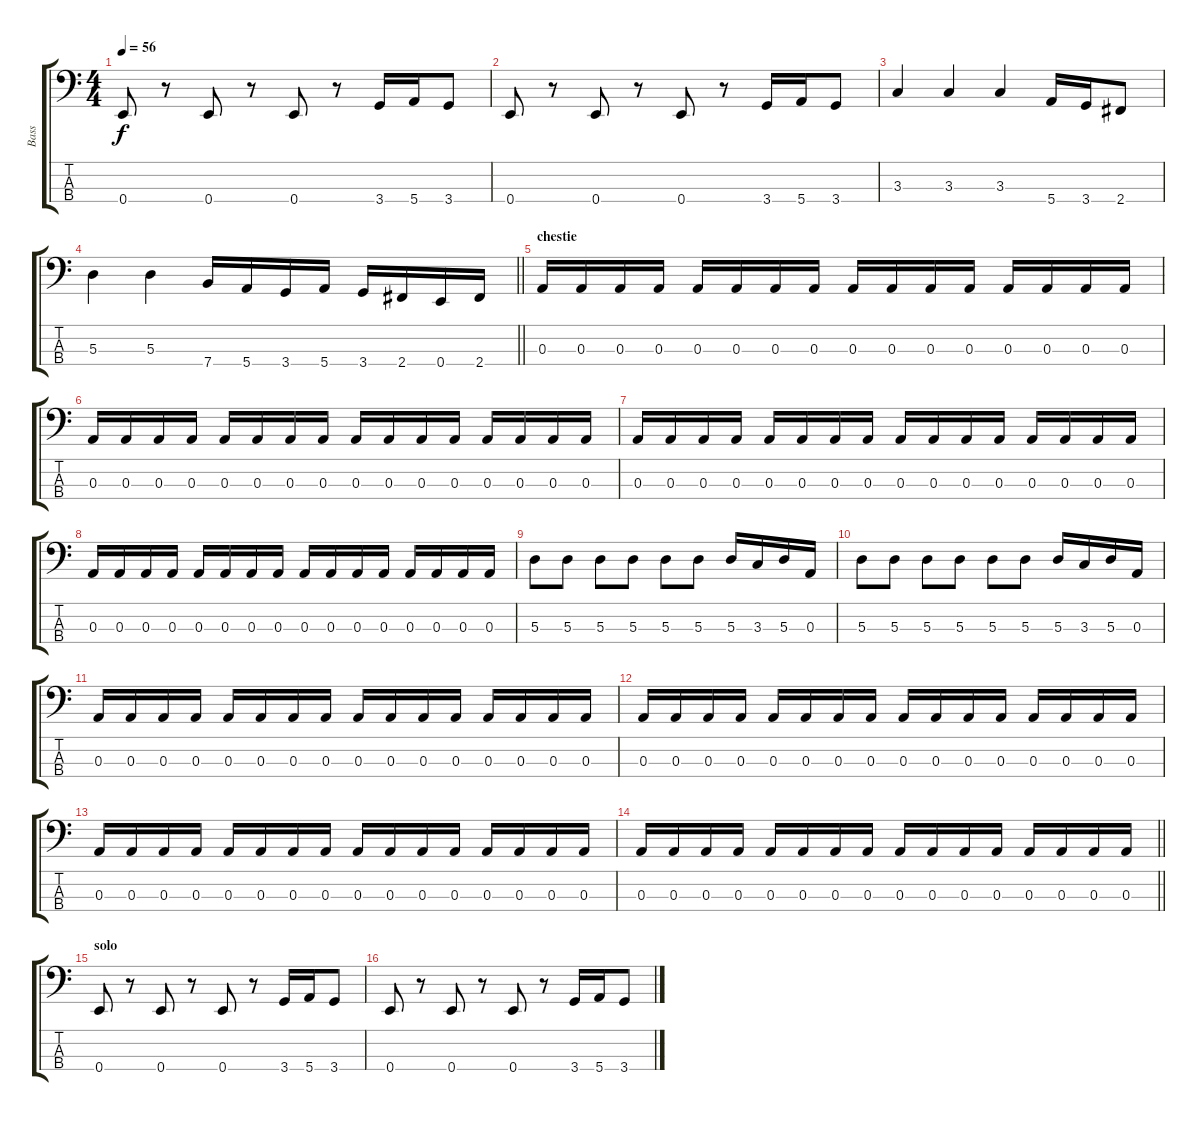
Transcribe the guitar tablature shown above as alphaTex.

\track ("Bass" "Bass") {instrument electricbassfinger}
\staff {score tabs}
\tuning (G2 D2 A1 E1) {hide}
\ts (4 4)
\tempo 56
\clef f4
\ks c
0.4.8{dy f} r.8 0.4.8 r.8 0.4.8 r.8 3.4.16 5.4.16 3.4.8 |
0.4.8 r.8 0.4.8 r.8 0.4.8 r.8 3.4.16 5.4.16 3.4.8 |
3.3.4 3.3.4 3.3.4 5.4.16 3.4.16 2.4.8 |
\barLineRight lightlight
5.3.4 5.3.4 7.4.16 5.4.16 3.4.16 5.4.16 3.4.16 2.4.16 0.4.16 2.4.16 |
\section ("" "chestie")
0.3.16 0.3.16 0.3.16 0.3.16 0.3.16 0.3.16 0.3.16 0.3.16 0.3.16 0.3.16 0.3.16 0.3.16 0.3.16 0.3.16 0.3.16 0.3.16 |
0.3.16 0.3.16 0.3.16 0.3.16 0.3.16 0.3.16 0.3.16 0.3.16 0.3.16 0.3.16 0.3.16 0.3.16 0.3.16 0.3.16 0.3.16 0.3.16 |
0.3.16 0.3.16 0.3.16 0.3.16 0.3.16 0.3.16 0.3.16 0.3.16 0.3.16 0.3.16 0.3.16 0.3.16 0.3.16 0.3.16 0.3.16 0.3.16 |
0.3.16 0.3.16 0.3.16 0.3.16 0.3.16 0.3.16 0.3.16 0.3.16 0.3.16 0.3.16 0.3.16 0.3.16 0.3.16 0.3.16 0.3.16 0.3.16 |
5.3.8 5.3.8 5.3.8 5.3.8 5.3.8 5.3.8 5.3.16 3.3.16 5.3.16 0.3.16 |
5.3.8 5.3.8 5.3.8 5.3.8 5.3.8 5.3.8 5.3.16 3.3.16 5.3.16 0.3.16 |
0.3.16 0.3.16 0.3.16 0.3.16 0.3.16 0.3.16 0.3.16 0.3.16 0.3.16 0.3.16 0.3.16 0.3.16 0.3.16 0.3.16 0.3.16 0.3.16 |
0.3.16 0.3.16 0.3.16 0.3.16 0.3.16 0.3.16 0.3.16 0.3.16 0.3.16 0.3.16 0.3.16 0.3.16 0.3.16 0.3.16 0.3.16 0.3.16 |
0.3.16 0.3.16 0.3.16 0.3.16 0.3.16 0.3.16 0.3.16 0.3.16 0.3.16 0.3.16 0.3.16 0.3.16 0.3.16 0.3.16 0.3.16 0.3.16 |
\barLineRight lightlight
0.3.16 0.3.16 0.3.16 0.3.16 0.3.16 0.3.16 0.3.16 0.3.16 0.3.16 0.3.16 0.3.16 0.3.16 0.3.16 0.3.16 0.3.16 0.3.16 |
\section ("" "solo")
0.4.8 r.8 0.4.8 r.8 0.4.8 r.8 3.4.16 5.4.16 3.4.8 |
0.4.8 r.8 0.4.8 r.8 0.4.8 r.8 3.4.16 5.4.16 3.4.8
